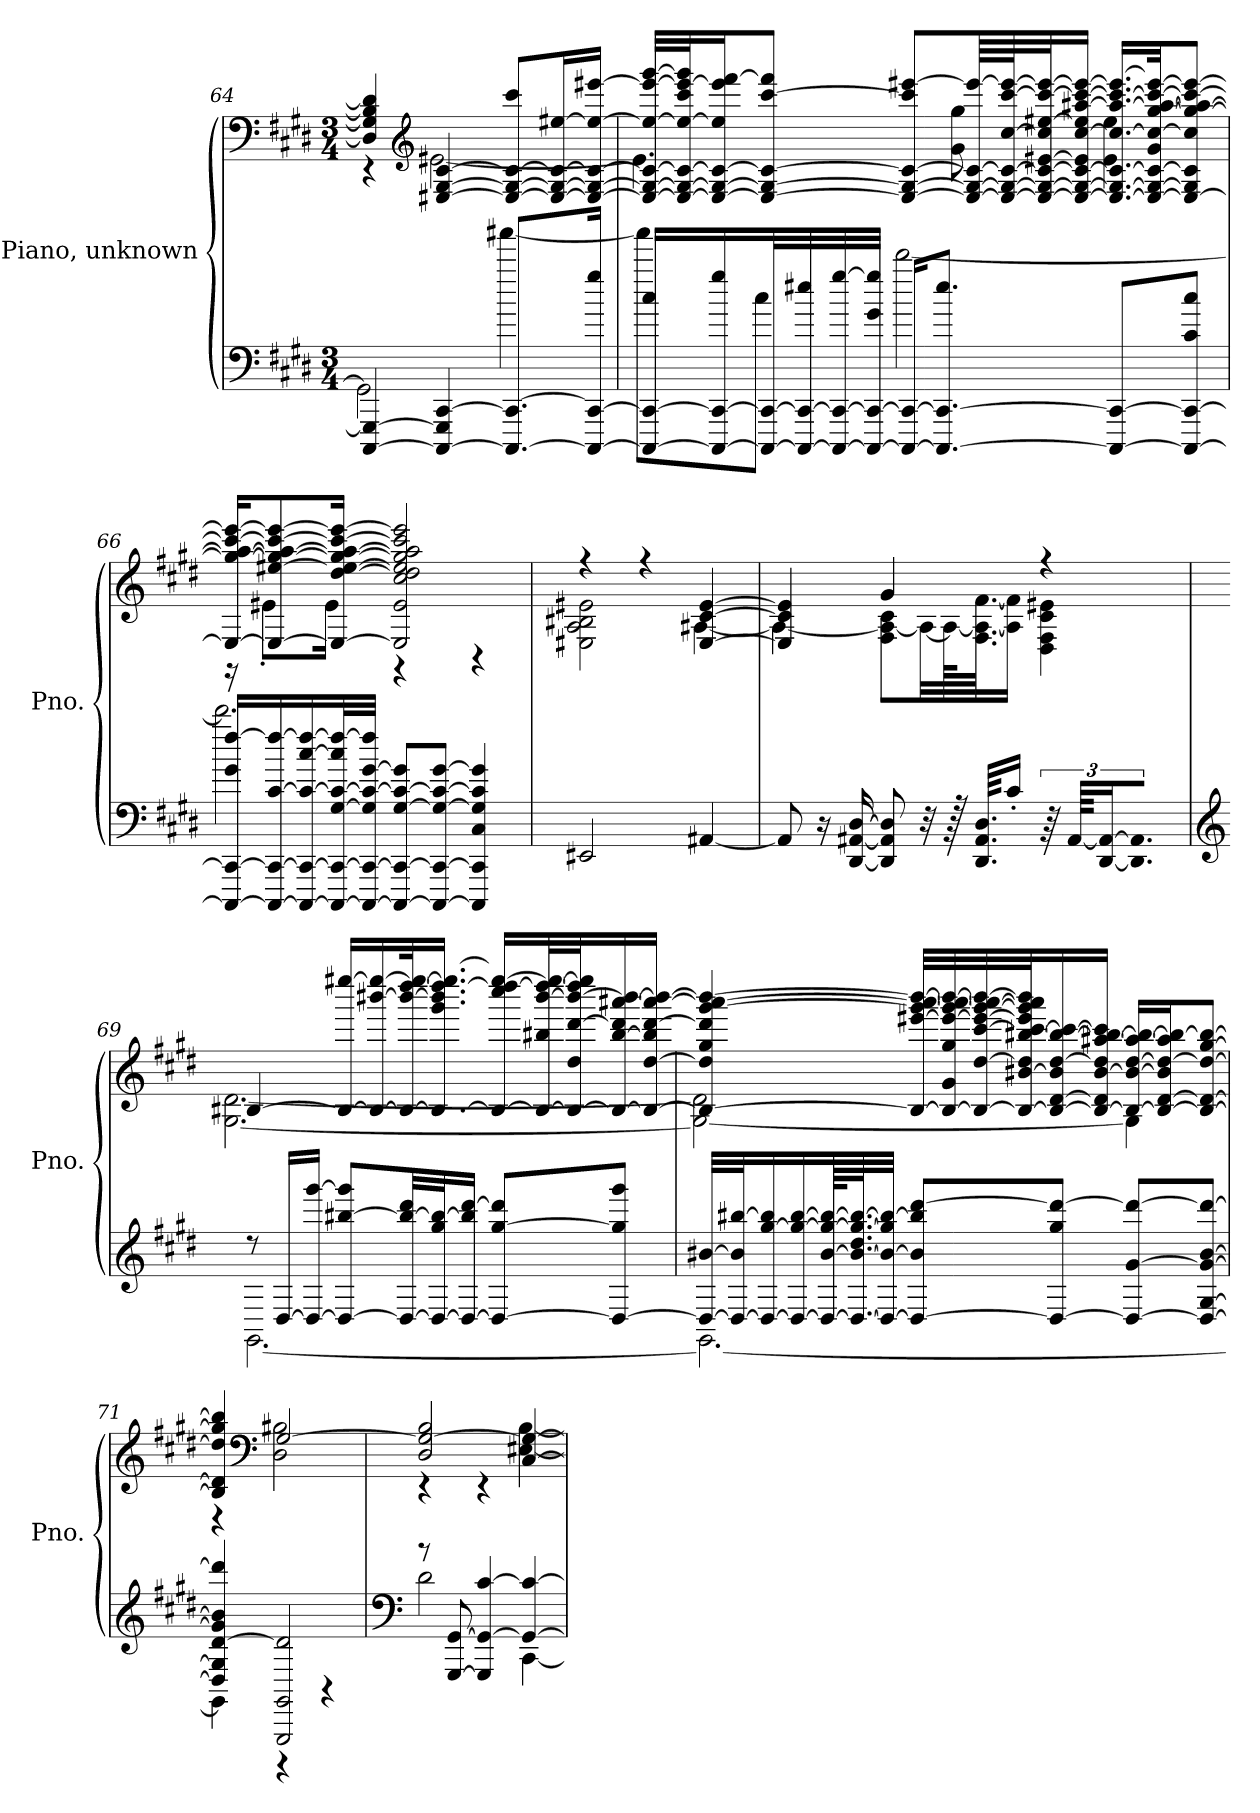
**kern	**kern
*part1	*part1
*staff2	*staff1
*I"Piano, unknown	*
*I'Pno.	*
*clefF4	*clefF4
*k[f#c#g#d#]	*k[f#c#g#d#]
*M3/4	*M3/4
=64	=64
*^	*^
[4CCC#/ 4GGG#/_	2GG#\]	4D#/] 4G#/] 4B#/] 4d#/]	4r
*	*	*clefG2	*
4CCC#/_ 4GGG#/] [4CC#/	.	[4E#X/ [4G#/ [4c#/	[2e#X\
8.CCC#/_ 8.CC#/_L	[4aaa#X\	8E#/_ 8G#/_ 8c#/_ 8ccc#/L	.
.	.	16E#/_ 16G#/_ 16c#/_ [16ee#X/L	.
16CCC#/_ 16CC#/_ 16gg#/Jk	.	16E#/_ 16G#/_ 16c#/_ 16ee#/_ [16eee#X/JJ	.
!!LO:LB:g=z	!!
=65	=65	=65	=65
16CCC#/_ 16CC#/_ 16cc#/LL	8aaa#\L]	32E#/_ 32G#/_ 32c#/_ 32ee#/_ 32eee#/_ [32ggg#/LLL	4.e#\]
.	.	32E#/_ 32G#/_ 32c#/_ 32ee#/_ 32ccc#/ 32eee#/_ 32ggg#/]J	.
16CCC#/_ 16CC#/_ 16gg#/	.	16E#/_ 16G#/_ 16c#/_ 16ee#/] 16eee#/] [16fff#/J	.
32CCC#/_ 32CC#/_L	8cc#\J	8E#/_ 8G#/_ 8c#/_ [8ccc#/ 8fff#/]J	.
32CCC#/_ 32CC#/_ 32ee#X/	.	.	.
32CCC#/_ 32CC#/_ [32gg#/	.	.	.
32CCC#/_ 32CC#/_ 32g#/ 32gg#/]JJJ	.	.	.
16CCC#/_ 16CC#/_KL	[2ddd#\	8E#/_ 8G#/_ 8c#/_ 8ccc#/] [8eee#X/L	.
8.CCC#/_ 8.CC#/_ 8.ee#/J	.	.	.
.	.	64E#/_ 64G#/_ 64c#/_ 64eee#/_LLL	8g#\ 8gg#\
.	.	64E#/_ 64G#/_ 64c#/_ [64cc#/ [64ccc#/ 64eee#/_J	.
.	.	32E#/_ 32G#/_ 32c#/_ [32e#X/ 32cc#/] [32ee#X/ 32ccc#/_ 32eee#/_J	.
.	.	16E#/_ 16G#/_ 16c#/_ 16e#/] [16cc#/ 16ee#/] [16aa#X/ 16ccc#/_ 16eee#/_JJ	.
8CCC#/_ 8CC#/_L	.	16.E#/_ 16.G#/_ 16.c#/_ 16.cc#/_ 16.aa#/_ 16.ccc#/_ 16.eee#/_LL	4e#\ 4ee#\
.	.	32E#/_ 32G#/_ 32c#/_ 32g#/ 32cc#/_ [32gg#/ 32aa#/_ 32ccc#/_ 32eee#/_JK	.
8CCC#/_ 8CC#/_ 8c#/ 8cc#/J	.	8E#/_ 8G#/] 8c#/] 8cc#/] 8gg#/_ 8aa#/_ 8ccc#/_ 8eee#/_J	.
=66	=66	=66	=66
16CCC#/_ 16CC#/_ 16g#/ [16ff#/LL	2.ddd#\]	16E#/_ 16gg#/_ 16aa#/_ 16ccc#/_ 16eee#/_KL	16r
16CCC#/_ 16CC#/_ [16c#/ 16ff#/_	.	8E#/_ [8ee#X/ 8gg#/_ 8aa#/_ 8ccc#/_ 8eee#/_	8e#X'\L
16CCC#/_ 16CC#/_ 16c#/_ [16cc#/ 16ff#/_	.	.	.
32CCC#/_ 32CC#/_ [32G#/ 32c#/_ 32cc#/] 32ff#/_L	.	16E#/_ [16dd#/ 16ee#/_ 16gg#/_ 16aa#/_ 16ccc#/_ 16eee#/_Jk	16e#\Jk
32CCC#/_ 32CC#/_ 32G#/] 32c#/_ [32g#/ 32ff#/]JJJ	.	.	.
8CCC#/_ 8CC#/_ [8G#/ 8c#/_ 8g#/]L	.	2E#/] 2e#/ 2cc#/ 2dd#/] 2ee#/] 2gg#/] 2aa#/] 2ccc#/] 2eee#/]	4r
8CCC#/_ 8CC#/_ 8G#/_ 8c#/_ [8g#/J	.	.	.
4CCC#/] 4CC#/] 4C#/ 4G#/] 4c#/] 4g#/]	.	.	4r
*v	*v	*	*
!!LO:LB:g=z	!!
=67	=67	=67
2EE#X/	4r	2E#X\ 2A\ 2B#X\ 2e#X\
.	4r	.
[4AA#X/	[4E#/ [4c#/ [4e#/	[4A#X\
=68	=68	=68
8AA#/]	4E#/] 4c#/] 4e#/]	4A#\_
16r	.	.
[16DD#/ [16AA#X/ [16D#/	.	.
8DD#/] 8AA#/] 8D#/]	4g#/	8F#\ 8A#\_ 8c#\L
32r	.	32A#\LL_
128r	.	128A#\KL_
64.DD#/ 64.AA#/ 64.D#/KKLL	.	64.F#\ 64.A#\_ [64.f#\JJ
16c#'/JJ	.	16A#\] 16f#\]JJ
96r	4r	4D#\ 4F#\ 4c#\ 4e#X\
[96AA#/KKLL	.	.
[24DD#/ 24AA#/_J	.	.
8.DD#/] 8.AA#/]J	.	.
!!LO:PB:g=z	!!
=69	=69	=69
*clefG2	*	*
*^	*	*
8r	[2.GG#\	[4B#X/	[2.G#\ [2.d#\
[16D#/LL	.	.	.
16D#/_ [16ggg#/JJ	.	.	.
8D#/_ [8bb#X/ 8ggg#/]L	.	16B#/_ [16eeee#X/LL	.
.	.	16B#/_ [16bbb#X/ 16eeee#/_	.
32D#/_ 32bb#/_ 32ddd#/LL	.	32B#/_ 32bbb#/_ [32dddd#/ 32eeee#/_K	.
32D#/_ 32gg#/ 32bb#/_J	.	16.B#/_ 16.ggg#/ 16.bbb#/] 16.dddd#/_ 16.eeee#/_JJ	.
16D#/_ 16bb#/] [16ddd#/JJ	.	.	.
8D#/_ [8gg#/ 8ddd#/]L	.	16B#/_ 16cccc#/ 16dddd#/_ 16eeee#/_LL	.
.	.	32B#/_ 32bb#X/ [32bbb#/ 32dddd#/_ 32eeee#/_L	.
.	.	32B#/_ 32dd#/ [32ddd#/ 32bbb#/_ 32dddd#/] 32eeee#/]J	.
8D#/_ 8gg#/] 8ggg#/J	.	16B#/_ [16bb#/ 16ddd#/] [16aaa#X/ 16bbb#/_	.
.	.	16B#/_ [16dd#/ 16bb#/] [16ddd#/ 16aaa#/_ 16bbb#/_JJ	.
!!LO:LB:g=z	!!
=70	=70	=70	=70
32D#/_ [32b#X/LLL	2.GG#\_	4B#/_ 4dd#/] 4gg#/ 4ddd#/] [4ggg#/ 4aaa#/_ 4bbb#/_	2G#\_ 2d#\]
32D#/_ 32b#/] [32bb#X/J	.	.	.
16D#/_ [16gg#/ 16bb#/]	.	.	.
16D#/_ 16gg#/_ [16bb#/	.	.	.
128D#/_ [128b#/ 128gg#/_ 128bb#/_KLL	.	.	.
64.D#/_ 64.b#/_ 64.dd#/ 64.gg#/_ 64.bb#/_J	.	.	.
32D#/_ 32b#/_ 32gg#/] 32bb#/_JJJ	.	.	.
8D#/_ 8b#/] 8bb#/] [8ddd#/L	.	32B#/_ [32eee#X/ 32ggg#/_ 32aaa#/_ 32bbb#/_LLL	.
.	.	32B#/_ 32g#/ 32gg#/ 32eee#/_ 32ggg#/_ 32aaa#/_ 32bbb#/_	.
.	.	32B#/_ [32dd#/ [32ccc#/ 32eee#/_ 32ggg#/_ 32aaa#/_ 32bbb#/_	.
.	.	32B#/_ [32b#X/ 32dd#/] [32bb#X/ 32ccc#/_ 32eee#/] 32ggg#/] 32aaa#/] 32bbb#/]J	.
8D#/_ 8gg#/ 8ddd#/_J	.	16B#/_ [16d#/ 16b#/] [16dd#/ 16bb#/_ 16ccc#/_	.
.	.	16B#/_ 16d#/] [16b#/ 16dd#/] [16aa#X/ 16bb#/_ 16ccc#/]JJ	.
8D#/_ [8g#/ 8ddd#/_L	.	16B#/_ 16b#/_ [16dd#/ 16aa#/_ 16bb#/_LL	4G#\]
.	.	16B#/_ [16d#/ 16b#/] 16dd#/_ 16aa#/] 16bb#/_J	.
8D#/_ [8G#/ 8g#/_ [8b#/ 8ddd#/_J	.	8B#/_ 8d#/_ 8dd#/_ [8gg#/ 8bb#/_J	.
=71	=71	=71	=71
4D#/] 4G#/] [4d#/ 4g#/] 4b#/] 4ddd#/]	4GG#\]	4B#/] 4d#/] 4dd#/] 4gg#/] 4bb#/]	4r
*	*	*clefF4	*
2GGG#/ 2GG#/ 2d#/]	4r	[2G#/	2D#\ 2B#X\
.	4r	.	.
!!LO:LB:g=z	!!
=72	=72	=72	=72
*clefF4	*	*	*
8r	2d#\	2D#/ 2G#/_ 2B/	4r
[8GGG#/ [8GG#/	.	.	.
4GGG#/] 4GG#/_ [4c#/	.	.	4r
4GG#/_ 4c#/_	[4CC#\	[4C#/ 4G#/_	[4E#X\ [4B\
*v	*v	*	*
*	*v	*v
=	=
*-	*-
